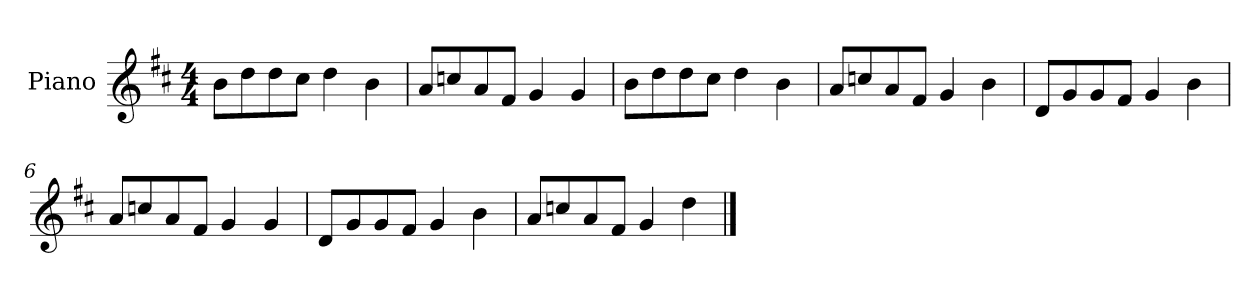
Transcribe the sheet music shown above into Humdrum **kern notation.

**kern
*part1
*staff1
*I"Piano
*I'P-no
*clefG2
*k[f#c#]
*M4/4
*MM90
=1
8b\L
8dd\
8dd\
8cc#\J
4dd\
4b\
=2
8a/L
8ccn/
8a/
8f#/J
4g/
4g/
=3
8b\L
8dd\
8dd\
8cc#\J
4dd\
4b\
=4
8a/L
8ccn/
8a/
8f#/J
4g/
4b\
=5
8d/L
8g/
8g/
8f#/J
4g/
4b\
=6
8a/L
8ccn/
8a/
8f#/J
4g/
4g/
!!LO:LB:g=z
=7
8d/L
8g/
8g/
8f#/J
4g/
4b\
=8
8a/L
8ccn/
8a/
8f#/J
4g/
4dd\
==
*-
